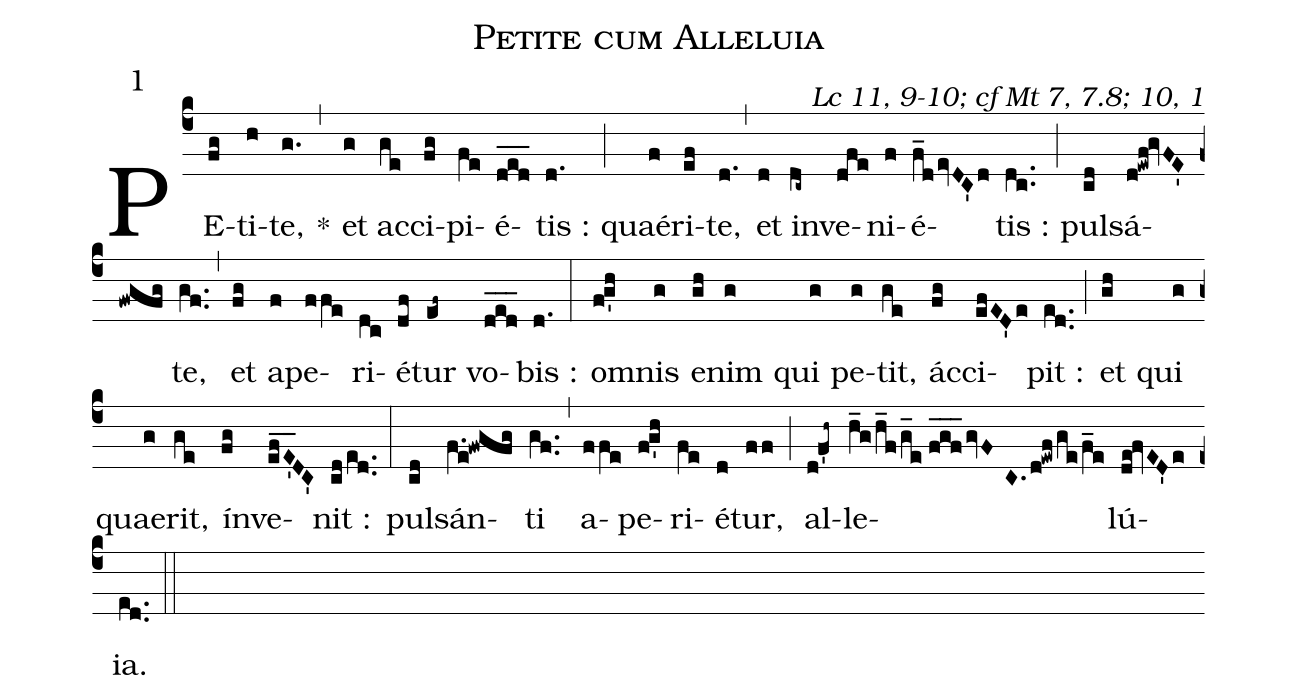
name:Petite cum Alleluia;
commentary: Lc 11, 9-10; cf Mt 7, 7.8; 10, 1;
mode:1;
%%
(c4) PE(fg)ti(h)te,(g.) *(,) et(g) ac(ge)ci(fg)pi(fe)é(ded___)tis~:(d.) (;) quaé(f)ri(ef)te,(d.) (,) et(d) in(dc~)ve(dfe)ni(f)é(f_d/evDC'd)tis~:(dc..) (;) pul(cd)sá(d!ewf!gvFE'/fwgfg)te,(gf..) (,) et(fg) a(f)pe(ffe)ri(dc)é(df)tur(ef~) vo(ded___)bis~:(d.) (:) om(f!g'h)nis(g) e(gh)nim(g) qui(g) pe(g)tit,(ge) ác(fg)ci(efED'e)pit~:(ed..) (;) et(gh) qui(g) quae(g)rit,(ge) ín(fg)ve(ef_E'_DC')nit~:(cd/ed..) (:) pul(cd)sán(f.e!fwgfg)ti(gf..) (,) a(ffe)pe(f!g'h)ri(fe)é(d)tur,(ff) (;) al(d!f'h~)le(h_g/h_f/g_e//fgf___/gvFC./d!ewf/ge/f_e)lú(de!fvED'e)ia.(ed..) (::)
